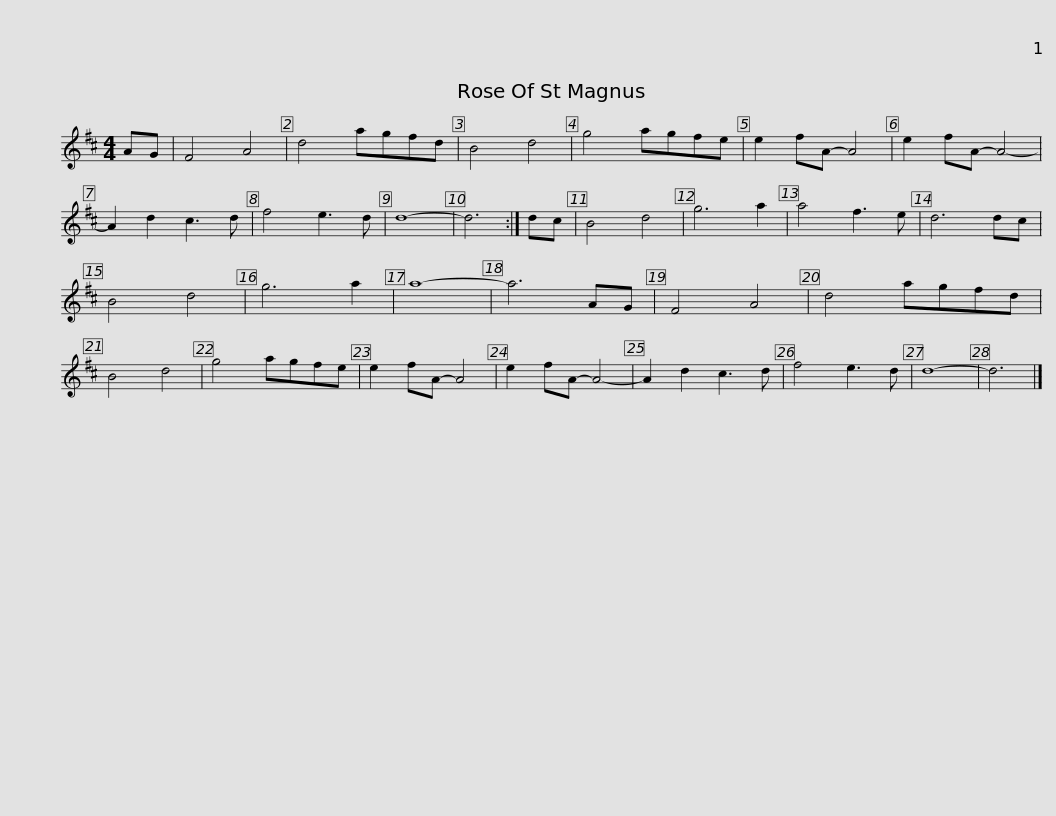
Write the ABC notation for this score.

X:1
L:1/8
M:4/4
I:linebreak $
K:D
V:1 treble
V:1
 AG | F4 A4 | d4 agfd | B4 d4 | g4 agfe | %5
 e2 fA- A4 | e2 fA- A4- | A2 d2 c3 d | f4 e3 d | d8- | %10
 d6 :|$ dc | B4 d4 | g6 a2 | a4 f3 e | %15
 d6 dc | B4 d4 | g6 a2 | a8- | a6 AG | %20
 F4 A4 | d4 agfd | B4 d4 |$ g4 agfe | e2 fA- A4 | %25
 e2 fA- A4- | A2 d2 c3 d | f4 e3 d | d8- | d6 |] %30
